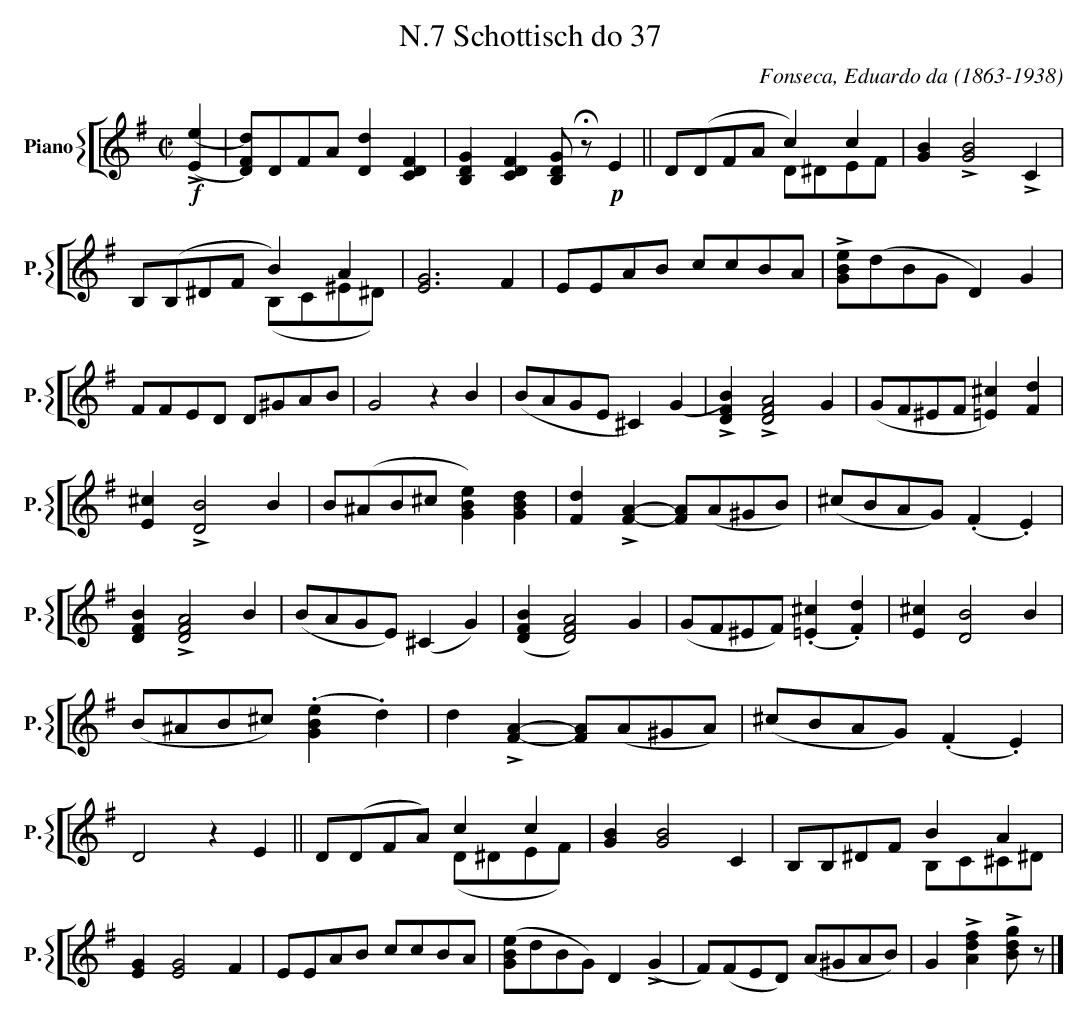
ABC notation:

X:1
T:N.7 Schottisch do 37
C:Fonseca, Eduardo da (1863-1938)
M:C|
L:1/4
K:G
V: 7 clef=treble name="Piano" sname="P."
%%staves [{ 7 }]
   !f!!>![(E(e]| [d)D)F]/2D/2F/2A/2 [dD] [CDF] | \
   [B,DG] [CDF] [B,DG]/2!fermata!z/2 !p! E || D/(D/F/A/ c)c& x2 D/^D/E/F/ | \
   [GB]!>![GB]2!>!C | [B,]/([B,]/^D/F/ B)A & x2 (B,/C/^E/^D/) | [EG]3 F | E/E/A/B/ c/c/B/A/ | \
   !>![GBe]/(d/B/G/ D) G | F/F/E/D/ D/^G/A/B/ | G2zB | (B/A/G/E/ ^C)(G | !>![B)DF] !>![DFA]2 G | \
   (G/F/^E/F/ [^c=E]) [Fd] | [E^c] !>![DB]2B | B/(^A/B/^c/ [GBe])[GBd]| [Fd]!>![AF]-[AF]/(A/^G/B/) | \
   (^c/B/A/G/) (.F.E) | [DFB]!>![DFA]2B | (B/A/G/E/) (^CG) | ([DFB][DFA]2)G| \
   (G/F/^E/F/) (.[=E^c].[Fd]) | [E^c][DB]2B | (B/^A/B/^c/) (.[GBe].d) | \
   d!>![FA]-[FA]/(A/^G/A/) | (^c/B/A/G/) (.F.E)| D2zE || D/(D/F/A/) cc & x2 (D/^D/E/F/) | \
   [BG][BG]2C | B,/B,/^D/F/ BA & x2 B,/C/^C/^D/ | [EG][EG]2F| E/E/A/B/ c/c/B/A/ | \
   ([GBe]/d/B/G/) D(!>!G|F/)(F/E/D/) (A/^G/A/B/) | G!>![Adf]!>![Bdg]/ z/ |] \
